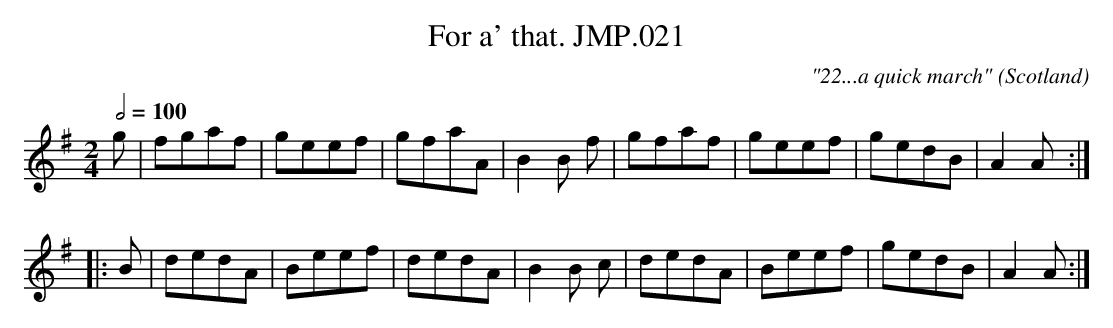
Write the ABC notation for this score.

X:1
T:For a' that. JMP.021
C:"22...a quick march"
L:1/8
M:2/4
O:Scotland
Q:1/2=100
K:G major
g| fgaf | geef | gfaA | B2 B f | gfaf | geef | gedB | A2A :|!
|: B |dedA | Beef | dedA | B2 B c | dedA | Beef | gedB | A2A :|
